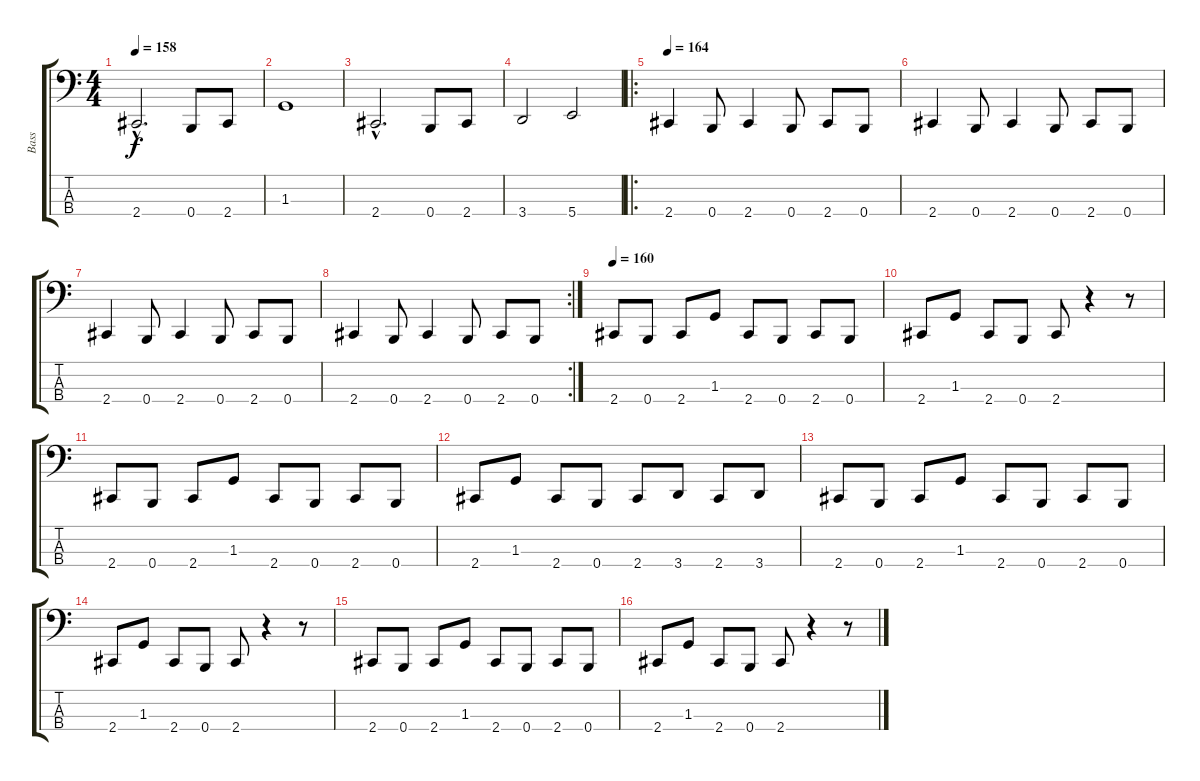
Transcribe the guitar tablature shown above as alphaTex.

\track ("Bass" "Bass") {instrument electricbasspick}
\staff {score tabs}
\tuning (E2 B1 Gb1 B0) {hide}
\ts (4 4)
\tempo 158
\clef f4
\ks c
2.4{hac}.2{d dy f} 0.4.8 2.4.8 |
1.3.1 |
2.4{hac}.2{d} 0.4.8 2.4.8 |
3.4.2 5.4.2 |
\ro
\tempo 164
2.4.4 0.4.8 2.4.4 0.4.8 2.4.8 0.4.8 |
2.4.4 0.4.8 2.4.4 0.4.8 2.4.8 0.4.8 |
2.4.4 0.4.8 2.4.4 0.4.8 2.4.8 0.4.8 |
\rc 2
2.4.4 0.4.8 2.4.4 0.4.8 2.4.8 0.4.8 |
\tempo 160
2.4.8 0.4.8 2.4.8 1.3.8 2.4.8 0.4.8 2.4.8 0.4.8 |
2.4.8 1.3.8 2.4.8 0.4.8 2.4.8 r.4 r.8 |
2.4.8 0.4.8 2.4.8 1.3.8 2.4.8 0.4.8 2.4.8 0.4.8 |
2.4.8 1.3.8 2.4.8 0.4.8 2.4.8 3.4.8 2.4.8 3.4.8 |
2.4.8 0.4.8 2.4.8 1.3.8 2.4.8 0.4.8 2.4.8 0.4.8 |
2.4.8 1.3.8 2.4.8 0.4.8 2.4.8 r.4 r.8 |
2.4.8 0.4.8 2.4.8 1.3.8 2.4.8 0.4.8 2.4.8 0.4.8 |
2.4.8 1.3.8 2.4.8 0.4.8 2.4.8 r.4 r.8
